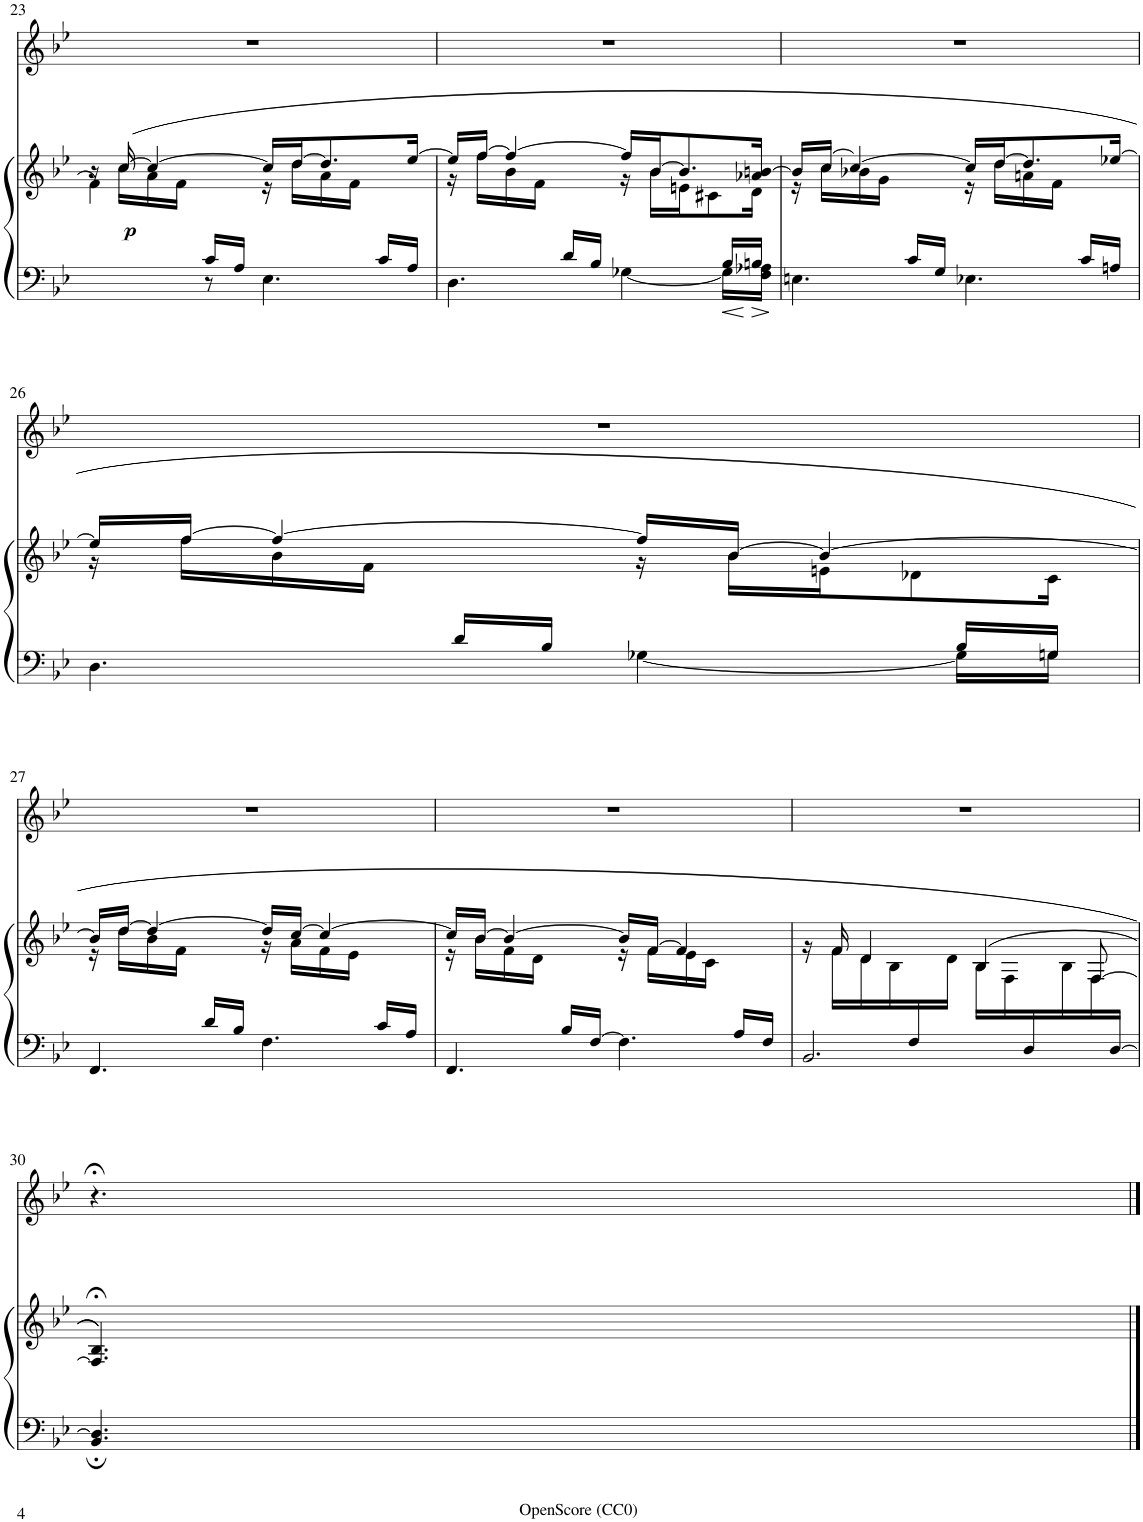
**kern	**kern	**dynam	**kern
*part2	*part2	*part2	*part1
*staff3	*staff2	*staff2/3	*staff1
*I"Piano	*	*	*I"Voice
*I'Pno	*	*	*
!!LO:PB:g=z
*clefF4	*clefG2	*	*clefG2
*k[b-e-]	*k[b-e-]	*	*k[b-e-]
*M6/8	*M6/8	*	*M6/8
=23	=23	=23	=23
*^	*^	*	*
*	*	*	*^	*	*
4ryy	4ryy	16r	16ryy	4f\	.	2.r
!	!	!	!	!	!LO:DY:b	!
.	.	([16cc/	16cc\LL	.	p	.
.	.	4cc/_	16a\	.	.	.
.	.	.	16f\JJ	.	.	.
16c/LL	8r	.	8ryy	2ryy	.	.
16A/JJ	.	.	.	.	.	.
4ryy	4.E-\	16cc/LL]	16r	.	.	.
.	.	[16dd/J	16dd\LL	.	.	.
.	.	8.dd/]	16a\	.	.	.
.	.	.	16f\JJ	.	.	.
16c/LL	.	.	8ryy	.	.	.
16A/JJ	.	[16ee-/Jk	.	.	.	.
*	*	*	*v	*v	*	*
=24	=24	=24	=24	=24	=24
*	*^	*	*	*	*
4ryy	4.D\	4.ryy	16ee-/LL]	16r	.	2.r
.	.	.	[16ff/JJ	16ff\LL	.	.
.	.	.	4ff/_	16b-\	.	.
.	.	.	.	16f\JJ	.	.
16d/LL	.	.	.	8ryy	.	.
16B-/JJ	.	.	.	.	.	.
4.ryy	[4G-X\	4ryy	16ff/LL]	16r	.	.
.	.	.	[16b-/J	16b-\LL	.	.
.	.	.	8.b-/]	16en\J	.	.
.	.	.	.	8c#X\	.	.
.	16G-\LL]	16B-/LL	.	.	.	.
.	16F\ 16A-X\JJ	16Bn/JJ	16a-X/ [16bn/Jk	16d\Jk	.	.
*	*v	*v	*	*	*	*
=25	=25	=25	=25	=25	=25
4ryy	4.En\	16b/LL]	16r	.	2.r
.	.	[16cc/JJ	16cc\LL	.	.
.	.	4cc/_	16b-X\	.	.
.	.	.	16g\JJ	.	.
16c/LL	.	.	8ryy	.	.
16G/JJ	.	.	.	.	.
4ryy	4.E-X\	16cc/LL]	16r	.	.
.	.	[16dd/J	16dd\LL	.	.
.	.	8.dd/]	16an\	.	.
.	.	.	16f\JJ	.	.
16c/LL	.	.	8ryy	.	.
16An/JJ	.	[16ee-X/Jk	.	.	.
!!LO:LB:g=z
=26	=26	=26	=26	=26	=26
*	*^	*	*	*	*
4ryy	4.D\	4.ryy	16ee-/LL]	16r	.	2.r
.	.	.	[16ff/JJ	16ff\LL	.	.
.	.	.	4ff/_	16b-\	.	.
.	.	.	.	16f\JJ	.	.
16d/LL	.	.	.	8ryy	.	.
16B-/JJ	.	.	.	.	.	.
4.ryy	[4G-X\	4ryy	16ff/LL]	16r	.	.
.	.	.	[16b-/JJ	16b-\LL	.	.
.	.	.	4b-/_	16en\J	.	.
.	.	.	.	8d-X\	.	.
.	16G-\LL]	16B-/LL	.	.	.	.
.	16Gn\JJ	16G/JJ	.	16c\Jk	.	.
*	*v	*v	*	*	*	*
!!LO:LB:g=z
=27	=27	=27	=27	=27	=27
4ryy	4.FF/	16b-/LL]	16r	.	2.r
.	.	[16dd/JJ	16dd\LL	.	.
.	.	4dd/_	16b-\	.	.
.	.	.	16f\JJ	.	.
16d/LL	.	.	8ryy	.	.
16B-/JJ	.	.	.	.	.
4ryy	4.F\	16dd/LL]	16r	.	.
.	.	[16cc/JJ	16a\LL	.	.
.	.	4cc/_	16f\	.	.
.	.	.	16e-\JJ	.	.
16c/LL	.	.	8ryy	.	.
16A/JJ	.	.	.	.	.
=28	=28	=28	=28	=28	=28
4ryy	4.FF/	16cc/LL]	16r	.	2.r
.	.	[16b-/JJ	16b-\LL	.	.
.	.	4b-/_	16f\	.	.
.	.	.	16d\JJ	.	.
16B-/LL	.	.	8ryy	.	.
[16F/JJ	.	.	.	.	.
4ryy	4.F\]	16b-/LL]	16r	.	.
.	.	[16f/JJ	16f\LL	.	.
.	.	4f/]	16e-\	.	.
.	.	.	16c\JJ	.	.
16A/LL	.	.	8ryy	.	.
16F/JJ	.	.	.	.	.
=29	=29	=29	=29	=29	=29
4ryy	2.BB-/	16ryy	16r	.	2.r
.	.	16f/	16f\LL	.	.
.	.	4d/	16d\	.	.
.	.	.	16B-\	.	.
16F/	.	.	16ryy	.	.
8.ryy	.	.	16d\JJ	.	.
.	.	(4B-/	16B-\LL	.	.
.	.	.	16F\	.	.
16D/	.	.	16ryy	.	.
8ryy	.	.	16B-\	.	.
.	.	[8F/	16F\	.	.
[16D/JJ	.	.	16ryy	.	.
*v	*v	*	*	*	*
*	*v	*v	*	*
!!LO:LB:g=z
=30	=30	=30	=30
4.BB-/; 4.D/];	4.F/];< 4.B-/;<))	.	4.r;<
==	==	==	==
*-	*-	*-	*-
